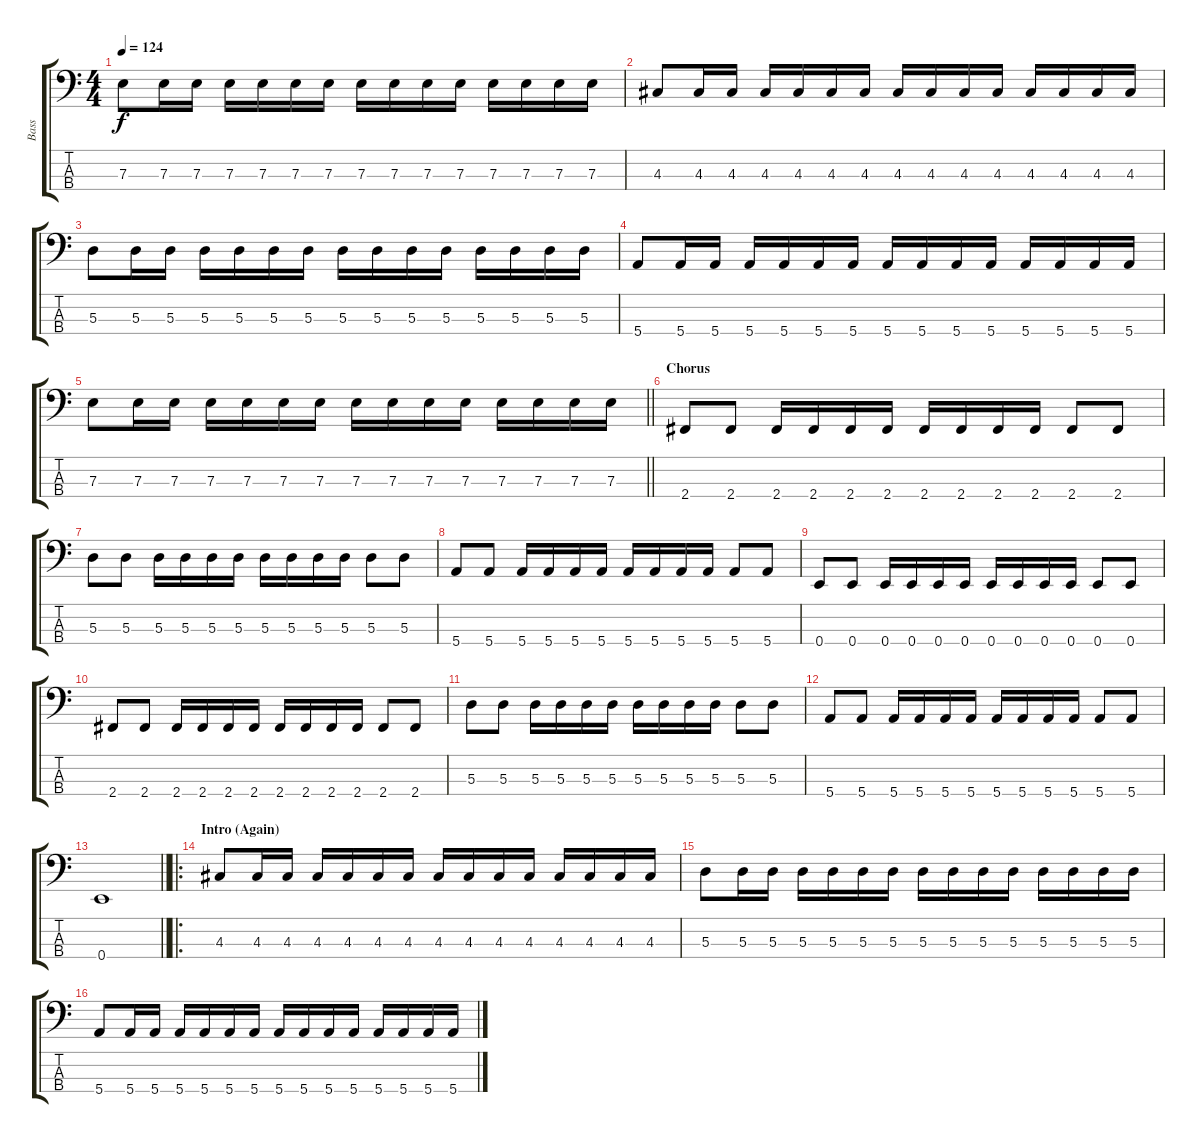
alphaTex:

\track ("Bass" "Bass") {instrument slapbass2}
\staff {score tabs}
\tuning (G2 D2 A1 E1) {hide}
\ts (4 4)
\tempo 124
\clef f4
\ks c
7.3.8{dy f} 7.3.16 7.3.16 7.3.16 7.3.16 7.3.16 7.3.16 7.3.16 7.3.16 7.3.16 7.3.16 7.3.16 7.3.16 7.3.16 7.3.16 |
4.3.8 4.3.16 4.3.16 4.3.16 4.3.16 4.3.16 4.3.16 4.3.16 4.3.16 4.3.16 4.3.16 4.3.16 4.3.16 4.3.16 4.3.16 |
5.3.8 5.3.16 5.3.16 5.3.16 5.3.16 5.3.16 5.3.16 5.3.16 5.3.16 5.3.16 5.3.16 5.3.16 5.3.16 5.3.16 5.3.16 |
5.4.8 5.4.16 5.4.16 5.4.16 5.4.16 5.4.16 5.4.16 5.4.16 5.4.16 5.4.16 5.4.16 5.4.16 5.4.16 5.4.16 5.4.16 |
\barLineRight lightlight
7.3.8 7.3.16 7.3.16 7.3.16 7.3.16 7.3.16 7.3.16 7.3.16 7.3.16 7.3.16 7.3.16 7.3.16 7.3.16 7.3.16 7.3.16 |
\section ("" "Chorus")
2.4.8 2.4.8 2.4.16 2.4.16 2.4.16 2.4.16 2.4.16 2.4.16 2.4.16 2.4.16 2.4.8 2.4.8 |
5.3.8 5.3.8 5.3.16 5.3.16 5.3.16 5.3.16 5.3.16 5.3.16 5.3.16 5.3.16 5.3.8 5.3.8 |
5.4.8 5.4.8 5.4.16 5.4.16 5.4.16 5.4.16 5.4.16 5.4.16 5.4.16 5.4.16 5.4.8 5.4.8 |
0.4.8 0.4.8 0.4.16 0.4.16 0.4.16 0.4.16 0.4.16 0.4.16 0.4.16 0.4.16 0.4.8 0.4.8 |
2.4.8 2.4.8 2.4.16 2.4.16 2.4.16 2.4.16 2.4.16 2.4.16 2.4.16 2.4.16 2.4.8 2.4.8 |
5.3.8 5.3.8 5.3.16 5.3.16 5.3.16 5.3.16 5.3.16 5.3.16 5.3.16 5.3.16 5.3.8 5.3.8 |
5.4.8 5.4.8 5.4.16 5.4.16 5.4.16 5.4.16 5.4.16 5.4.16 5.4.16 5.4.16 5.4.8 5.4.8 |
\barLineRight lightlight
0.4.1 |
\ro
\section ("" "Intro (Again)")
4.3.8 4.3.16 4.3.16 4.3.16 4.3.16 4.3.16 4.3.16 4.3.16 4.3.16 4.3.16 4.3.16 4.3.16 4.3.16 4.3.16 4.3.16 |
5.3.8 5.3.16 5.3.16 5.3.16 5.3.16 5.3.16 5.3.16 5.3.16 5.3.16 5.3.16 5.3.16 5.3.16 5.3.16 5.3.16 5.3.16 |
5.4.8 5.4.16 5.4.16 5.4.16 5.4.16 5.4.16 5.4.16 5.4.16 5.4.16 5.4.16 5.4.16 5.4.16 5.4.16 5.4.16 5.4.16
